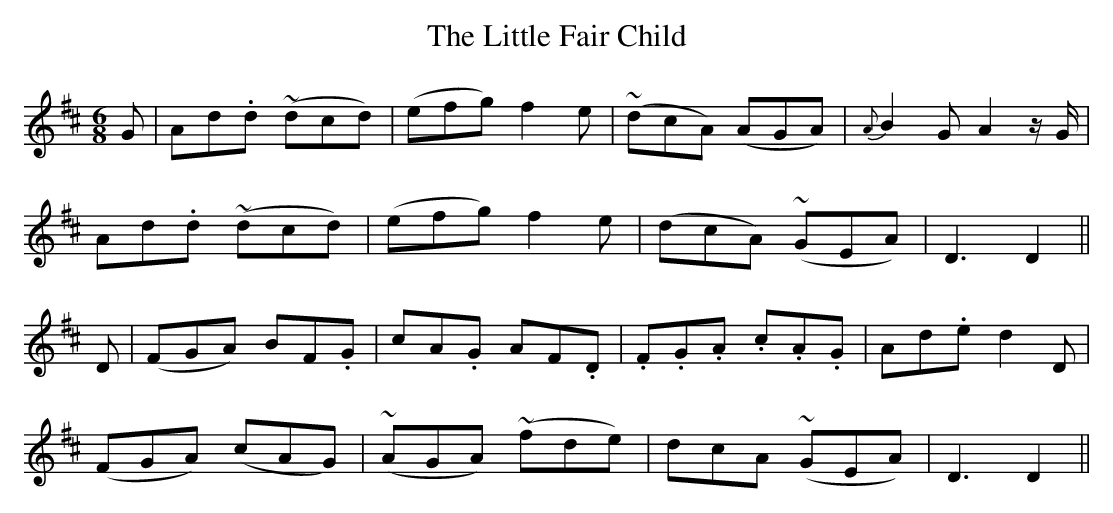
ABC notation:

X:1
T: The Little Fair Child
M: 6/8
L: 1/8
K: D
G | A-d.d ~(dcd) | (efg) f2 e | ~(dcA) (AGA) | {A}B2 G A2z/2G/2 |
    A-d.d ~(dcd) | (efg) f2-e | (dcA) ~(GEA) | D3 D2 ||
D | (FGA) B-F.G | c-A.G A-F.D | .F.G.A .c.A.G | A-d.e d2 D |
    (FGA) (cAG) | ~(AGA) ~(fde) | dcA ~(GEA) | D3 D2 ||
